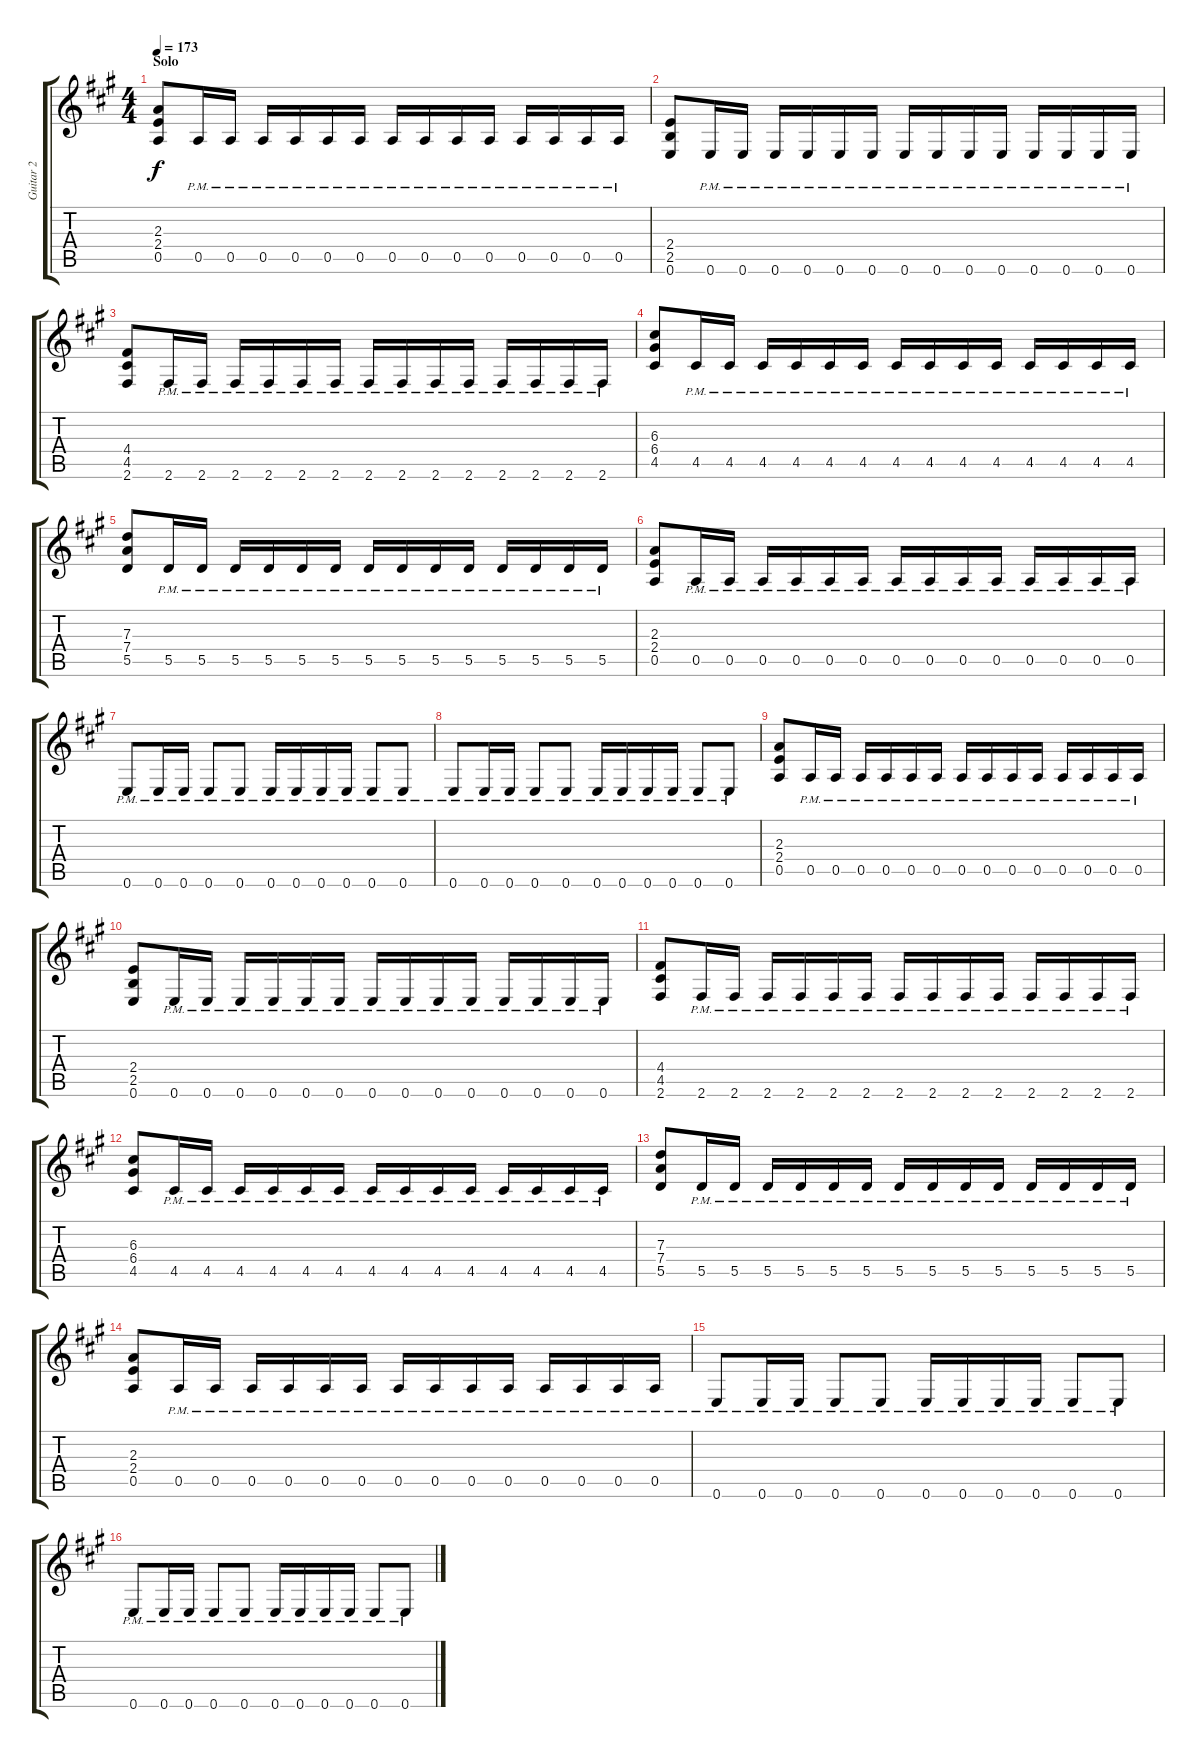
\track ("Guitar 2" "Guitar 2") {instrument distortionguitar}
\staff {score tabs}
\tuning (E4 B3 G3 D3 A2 E2) {hide}
\ts (4 4)
\section ("" "Solo")
\tempo 173
\clef g2
\ks f#minor
(2.3 2.4 0.5).8{dy f} 0.5{pm}.16 0.5{pm}.16 0.5{pm}.16 0.5{pm}.16 0.5{pm}.16 0.5{pm}.16 0.5{pm}.16 0.5{pm}.16 0.5{pm}.16 0.5{pm}.16 0.5{pm}.16 0.5{pm}.16 0.5{pm}.16 0.5{pm}.16 |
(2.4 2.5 0.6).8 0.6{pm}.16 0.6{pm}.16 0.6{pm}.16 0.6{pm}.16 0.6{pm}.16 0.6{pm}.16 0.6{pm}.16 0.6{pm}.16 0.6{pm}.16 0.6{pm}.16 0.6{pm}.16 0.6{pm}.16 0.6{pm}.16 0.6{pm}.16 |
(4.4 4.5 2.6).8 2.6{pm}.16 2.6{pm}.16 2.6{pm}.16 2.6{pm}.16 2.6{pm}.16 2.6{pm}.16 2.6{pm}.16 2.6{pm}.16 2.6{pm}.16 2.6{pm}.16 2.6{pm}.16 2.6{pm}.16 2.6{pm}.16 2.6{pm}.16 |
(6.3 6.4 4.5).8 4.5{pm}.16 4.5{pm}.16 4.5{pm}.16 4.5{pm}.16 4.5{pm}.16 4.5{pm}.16 4.5{pm}.16 4.5{pm}.16 4.5{pm}.16 4.5{pm}.16 4.5{pm}.16 4.5{pm}.16 4.5{pm}.16 4.5{pm}.16 |
(7.3 7.4 5.5).8 5.5{pm}.16 5.5{pm}.16 5.5{pm}.16 5.5{pm}.16 5.5{pm}.16 5.5{pm}.16 5.5{pm}.16 5.5{pm}.16 5.5{pm}.16 5.5{pm}.16 5.5{pm}.16 5.5{pm}.16 5.5{pm}.16 5.5{pm}.16 |
(2.3 2.4 0.5).8 0.5{pm}.16 0.5{pm}.16 0.5{pm}.16 0.5{pm}.16 0.5{pm}.16 0.5{pm}.16 0.5{pm}.16 0.5{pm}.16 0.5{pm}.16 0.5{pm}.16 0.5{pm}.16 0.5{pm}.16 0.5{pm}.16 0.5{pm}.16 |
0.6{pm}.8 0.6{pm}.16 0.6{pm}.16 0.6{pm}.8 0.6{pm}.8 0.6{pm}.16 0.6{pm}.16 0.6{pm}.16 0.6{pm}.16 0.6{pm}.8 0.6{pm}.8 |
0.6{pm}.8 0.6{pm}.16 0.6{pm}.16 0.6{pm}.8 0.6{pm}.8 0.6{pm}.16 0.6{pm}.16 0.6{pm}.16 0.6{pm}.16 0.6{pm}.8 0.6{pm}.8 |
(2.3 2.4 0.5).8 0.5{pm}.16 0.5{pm}.16 0.5{pm}.16 0.5{pm}.16 0.5{pm}.16 0.5{pm}.16 0.5{pm}.16 0.5{pm}.16 0.5{pm}.16 0.5{pm}.16 0.5{pm}.16 0.5{pm}.16 0.5{pm}.16 0.5{pm}.16 |
(2.4 2.5 0.6).8 0.6{pm}.16 0.6{pm}.16 0.6{pm}.16 0.6{pm}.16 0.6{pm}.16 0.6{pm}.16 0.6{pm}.16 0.6{pm}.16 0.6{pm}.16 0.6{pm}.16 0.6{pm}.16 0.6{pm}.16 0.6{pm}.16 0.6{pm}.16 |
(4.4 4.5 2.6).8 2.6{pm}.16 2.6{pm}.16 2.6{pm}.16 2.6{pm}.16 2.6{pm}.16 2.6{pm}.16 2.6{pm}.16 2.6{pm}.16 2.6{pm}.16 2.6{pm}.16 2.6{pm}.16 2.6{pm}.16 2.6{pm}.16 2.6{pm}.16 |
(6.3 6.4 4.5).8 4.5{pm}.16 4.5{pm}.16 4.5{pm}.16 4.5{pm}.16 4.5{pm}.16 4.5{pm}.16 4.5{pm}.16 4.5{pm}.16 4.5{pm}.16 4.5{pm}.16 4.5{pm}.16 4.5{pm}.16 4.5{pm}.16 4.5{pm}.16 |
(7.3 7.4 5.5).8 5.5{pm}.16 5.5{pm}.16 5.5{pm}.16 5.5{pm}.16 5.5{pm}.16 5.5{pm}.16 5.5{pm}.16 5.5{pm}.16 5.5{pm}.16 5.5{pm}.16 5.5{pm}.16 5.5{pm}.16 5.5{pm}.16 5.5{pm}.16 |
(2.3 2.4 0.5).8 0.5{pm}.16 0.5{pm}.16 0.5{pm}.16 0.5{pm}.16 0.5{pm}.16 0.5{pm}.16 0.5{pm}.16 0.5{pm}.16 0.5{pm}.16 0.5{pm}.16 0.5{pm}.16 0.5{pm}.16 0.5{pm}.16 0.5{pm}.16 |
0.6{pm}.8 0.6{pm}.16 0.6{pm}.16 0.6{pm}.8 0.6{pm}.8 0.6{pm}.16 0.6{pm}.16 0.6{pm}.16 0.6{pm}.16 0.6{pm}.8 0.6{pm}.8 |
0.6{pm}.8 0.6{pm}.16 0.6{pm}.16 0.6{pm}.8 0.6{pm}.8 0.6{pm}.16 0.6{pm}.16 0.6{pm}.16 0.6{pm}.16 0.6{pm}.8 0.6{pm}.8
